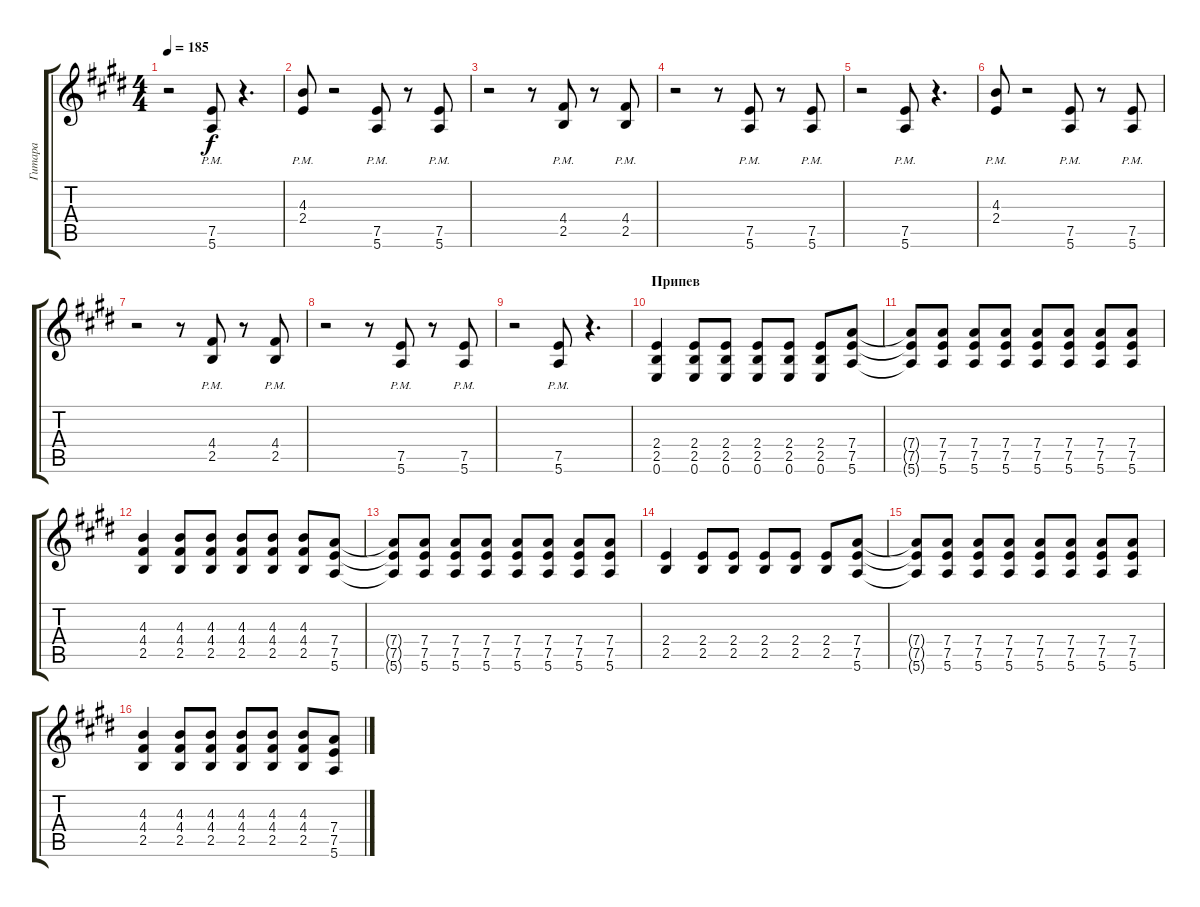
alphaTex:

\track ("Гитара" "Гитара") {instrument distortionguitar}
\staff {score tabs}
\tuning (E4 B3 G3 D3 A2 E2) {hide}
\ts (4 4)
\tempo 185
\clef g2
\ks c#minor
r.2{dy f} (7.5{pm} 5.6{pm}).8 r.4{d} |
(4.3{pm} 2.4{pm}).8 r.2 (7.5{pm} 5.6{pm}).8 r.8 (7.5{pm} 5.6{pm}).8 |
r.2 r.8 (4.4{pm} 2.5{pm}).8 r.8 (4.4{pm} 2.5{pm}).8 |
r.2 r.8 (7.5{pm} 5.6{pm}).8 r.8 (7.5{pm} 5.6{pm}).8 |
r.2 (7.5{pm} 5.6{pm}).8 r.4{d} |
(4.3{pm} 2.4{pm}).8 r.2 (7.5{pm} 5.6{pm}).8 r.8 (7.5{pm} 5.6{pm}).8 |
r.2 r.8 (4.4{pm} 2.5{pm}).8 r.8 (4.4{pm} 2.5{pm}).8 |
r.2 r.8 (7.5{pm} 5.6{pm}).8 r.8 (7.5{pm} 5.6{pm}).8 |
r.2 (7.5{pm} 5.6{pm}).8 r.4{d} |
\section ("" "Припев")
(2.4 2.5 0.6).4 (2.4 2.5 0.6).8 (2.4 2.5 0.6).8 (2.4 2.5 0.6).8 (2.4 2.5 0.6).8 (2.4 2.5 0.6).8 (7.4 7.5 5.6).8 |
(7.4{t} 7.5{t} 5.6{t}).8 (7.4 7.5 5.6).8 (7.4 7.5 5.6).8 (7.4 7.5 5.6).8 (7.4 7.5 5.6).8 (7.4 7.5 5.6).8 (7.4 7.5 5.6).8 (7.4 7.5 5.6).8 |
(4.3 4.4 2.5).4 (4.3 4.4 2.5).8 (4.3 4.4 2.5).8 (4.3 4.4 2.5).8 (4.3 4.4 2.5).8 (4.3 4.4 2.5).8 (7.4 7.5 5.6).8 |
(7.4{t} 7.5{t} 5.6{t}).8 (7.4 7.5 5.6).8 (7.4 7.5 5.6).8 (7.4 7.5 5.6).8 (7.4 7.5 5.6).8 (7.4 7.5 5.6).8 (7.4 7.5 5.6).8 (7.4 7.5 5.6).8 |
(2.4 2.5).4 (2.4 2.5).8 (2.4 2.5).8 (2.4 2.5).8 (2.4 2.5).8 (2.4 2.5).8 (7.4 7.5 5.6).8 |
(7.4{t} 7.5{t} 5.6{t}).8 (7.4 7.5 5.6).8 (7.4 7.5 5.6).8 (7.4 7.5 5.6).8 (7.4 7.5 5.6).8 (7.4 7.5 5.6).8 (7.4 7.5 5.6).8 (7.4 7.5 5.6).8 |
(4.3 4.4 2.5).4 (4.3 4.4 2.5).8 (4.3 4.4 2.5).8 (4.3 4.4 2.5).8 (4.3 4.4 2.5).8 (4.3 4.4 2.5).8 (7.4 7.5 5.6).8
